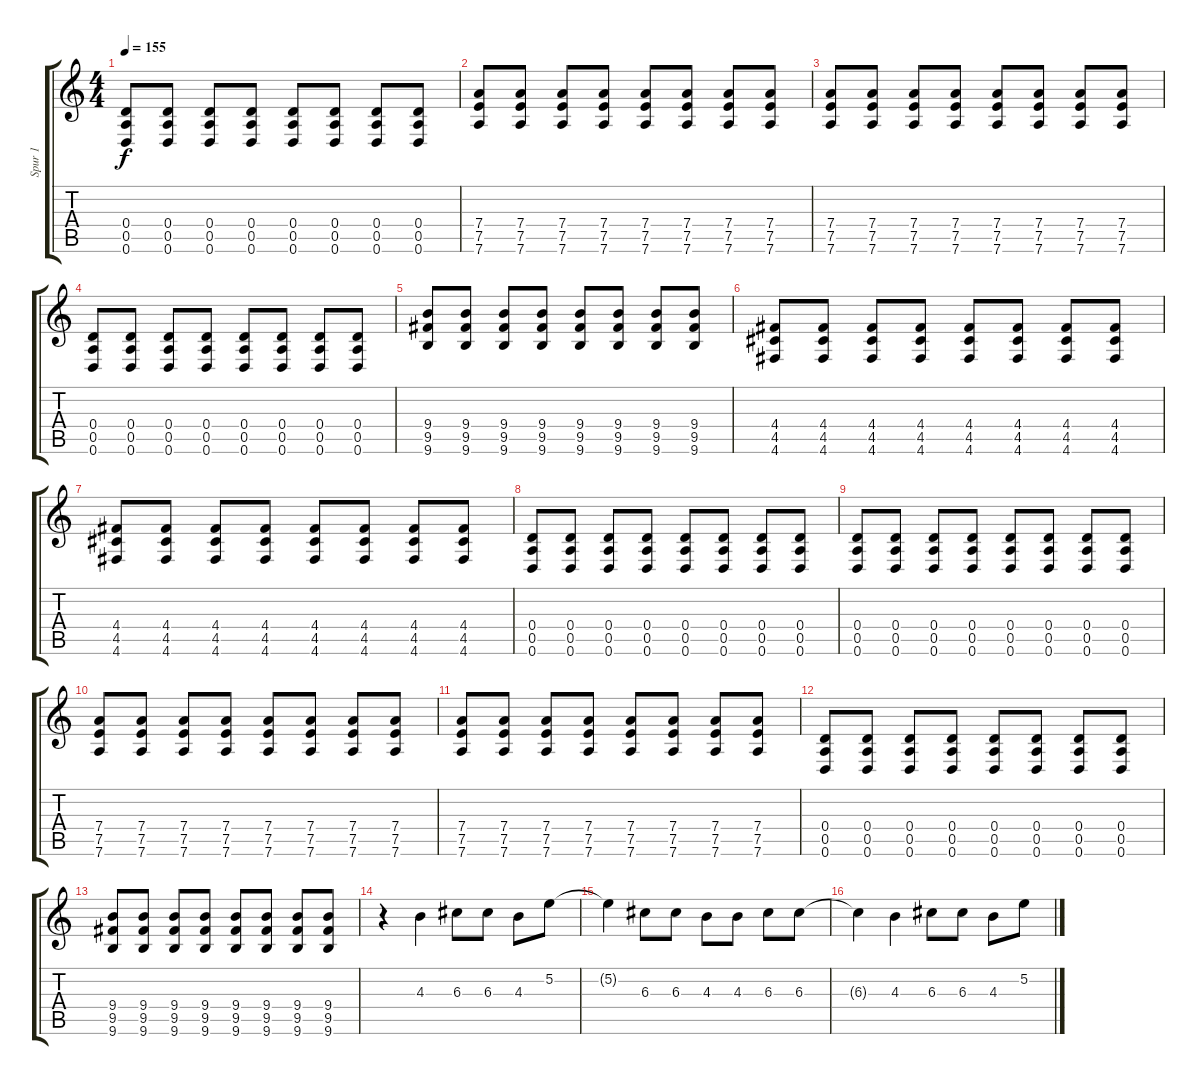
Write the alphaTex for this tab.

\track ("Spur 1" "Spur 1") {instrument distortionguitar}
\staff {score tabs}
\tuning (E4 B3 G3 D3 A2 D2) {hide}
\ts (4 4)
\tempo 155
\clef g2
\ks c
(0.4 0.5 0.6).8{dy f} (0.4 0.5 0.6).8 (0.4 0.5 0.6).8 (0.4 0.5 0.6).8 (0.4 0.5 0.6).8 (0.4 0.5 0.6).8 (0.4 0.5 0.6).8 (0.4 0.5 0.6).8 |
(7.4 7.5 7.6).8{volume 16} (7.4 7.5 7.6).8 (7.4 7.5 7.6).8 (7.4 7.5 7.6).8 (7.4 7.5 7.6).8 (7.4 7.5 7.6).8 (7.4 7.5 7.6).8 (7.4 7.5 7.6).8 |
(7.4 7.5 7.6).8 (7.4 7.5 7.6).8 (7.4 7.5 7.6).8 (7.4 7.5 7.6).8 (7.4 7.5 7.6).8 (7.4 7.5 7.6).8 (7.4 7.5 7.6).8 (7.4 7.5 7.6).8 |
(0.4 0.5 0.6).8 (0.4 0.5 0.6).8 (0.4 0.5 0.6).8 (0.4 0.5 0.6).8 (0.4 0.5 0.6).8 (0.4 0.5 0.6).8 (0.4 0.5 0.6).8 (0.4 0.5 0.6).8 |
(9.4 9.5 9.6).8 (9.4 9.5 9.6).8 (9.4 9.5 9.6).8 (9.4 9.5 9.6).8 (9.4 9.5 9.6).8 (9.4 9.5 9.6).8 (9.4 9.5 9.6).8 (9.4 9.5 9.6).8 |
(4.4 4.5 4.6).8 (4.4 4.5 4.6).8 (4.4 4.5 4.6).8 (4.4 4.5 4.6).8 (4.4 4.5 4.6).8 (4.4 4.5 4.6).8 (4.4 4.5 4.6).8 (4.4 4.5 4.6).8 |
(4.4 4.5 4.6).8 (4.4 4.5 4.6).8 (4.4 4.5 4.6).8 (4.4 4.5 4.6).8 (4.4 4.5 4.6).8 (4.4 4.5 4.6).8 (4.4 4.5 4.6).8 (4.4 4.5 4.6).8 |
(0.4 0.5 0.6).8 (0.4 0.5 0.6).8 (0.4 0.5 0.6).8 (0.4 0.5 0.6).8 (0.4 0.5 0.6).8 (0.4 0.5 0.6).8 (0.4 0.5 0.6).8 (0.4 0.5 0.6).8 |
(0.4 0.5 0.6).8 (0.4 0.5 0.6).8 (0.4 0.5 0.6).8 (0.4 0.5 0.6).8 (0.4 0.5 0.6).8 (0.4 0.5 0.6).8 (0.4 0.5 0.6).8 (0.4 0.5 0.6).8 |
(7.4 7.5 7.6).8 (7.4 7.5 7.6).8 (7.4 7.5 7.6).8 (7.4 7.5 7.6).8 (7.4 7.5 7.6).8 (7.4 7.5 7.6).8 (7.4 7.5 7.6).8 (7.4 7.5 7.6).8 |
(7.4 7.5 7.6).8 (7.4 7.5 7.6).8 (7.4 7.5 7.6).8 (7.4 7.5 7.6).8 (7.4 7.5 7.6).8 (7.4 7.5 7.6).8 (7.4 7.5 7.6).8 (7.4 7.5 7.6).8 |
(0.4 0.5 0.6).8 (0.4 0.5 0.6).8 (0.4 0.5 0.6).8 (0.4 0.5 0.6).8 (0.4 0.5 0.6).8 (0.4 0.5 0.6).8 (0.4 0.5 0.6).8 (0.4 0.5 0.6).8 |
(9.4 9.5 9.6).8 (9.4 9.5 9.6).8 (9.4 9.5 9.6).8 (9.4 9.5 9.6).8 (9.4 9.5 9.6).8 (9.4 9.5 9.6).8 (9.4 9.5 9.6).8 (9.4 9.5 9.6).8 |
r.4 4.3.4 6.3.8 6.3.8 4.3.8 5.2.8 |
5.2{t}.4 6.3.8 6.3.8 4.3.8 4.3.8 6.3.8 6.3.8 |
6.3{t}.4 4.3.4 6.3.8 6.3.8 4.3.8 5.2.8
